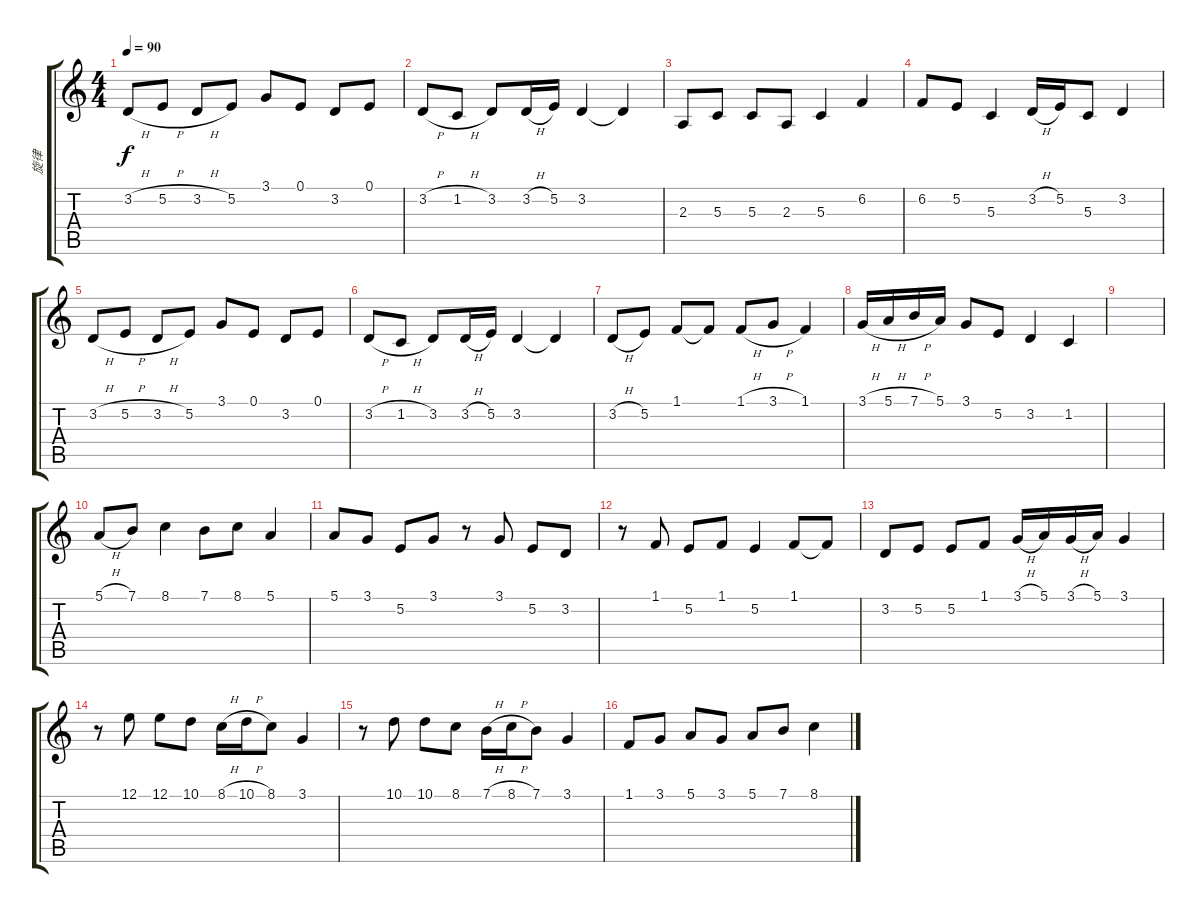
\track ("旋律" "旋律") {instrument englishhorn}
\staff {score tabs}
\tuning (E4 B3 G3 D3 A2 E2) {hide}
\ts (4 4)
\tempo 90
\clef g2
\ks c
3.2{h}.8{dy f} 5.2{h}.8 3.2{h}.8 5.2.8 3.1.8 0.1.8 3.2.8 0.1.8 |
3.2{h}.8 1.2{h}.8 3.2.8 3.2{h}.16 5.2.16 3.2.4 3.2{t}.4 |
2.3.8 5.3.8 5.3.8 2.3.8 5.3.4 6.2.4 |
6.2.8 5.2.8 5.3.4 3.2{h}.16 5.2.16 5.3.8 3.2.4 |
3.2{h}.8 5.2{h}.8 3.2{h}.8 5.2.8 3.1.8 0.1.8 3.2.8 0.1.8 |
3.2{h}.8 1.2{h}.8 3.2.8 3.2{h}.16 5.2.16 3.2.4 3.2{t}.4 |
3.2{h}.8 5.2.8 1.1.8 1.1{t}.8 1.1{h}.8 3.1{h}.8 1.1.4 |
3.1{h}.16 5.1{h}.16 7.1{h}.16 5.1.16 3.1.8 5.2.8 3.2.4 1.2.4 |
|
5.1{h}.8 7.1.8 8.1.4 7.1.8 8.1.8 5.1.4 |
5.1.8 3.1.8 5.2.8 3.1.8 r.8 3.1.8 5.2.8 3.2.8 |
r.8 1.1.8 5.2.8 1.1.8 5.2.4 1.1.8 1.1{t}.8 |
3.2.8 5.2.8 5.2.8 1.1.8 3.1{h}.16 5.1.16 3.1{h}.16 5.1.16 3.1.4 |
r.8 12.1.8 12.1.8 10.1.8 8.1{h}.16 10.1{h}.16 8.1.8 3.1.4 |
r.8 10.1.8 10.1.8 8.1.8 7.1{h}.16 8.1{h}.16 7.1.8 3.1.4 |
1.1.8 3.1.8 5.1.8 3.1.8 5.1.8 7.1.8 8.1.4
